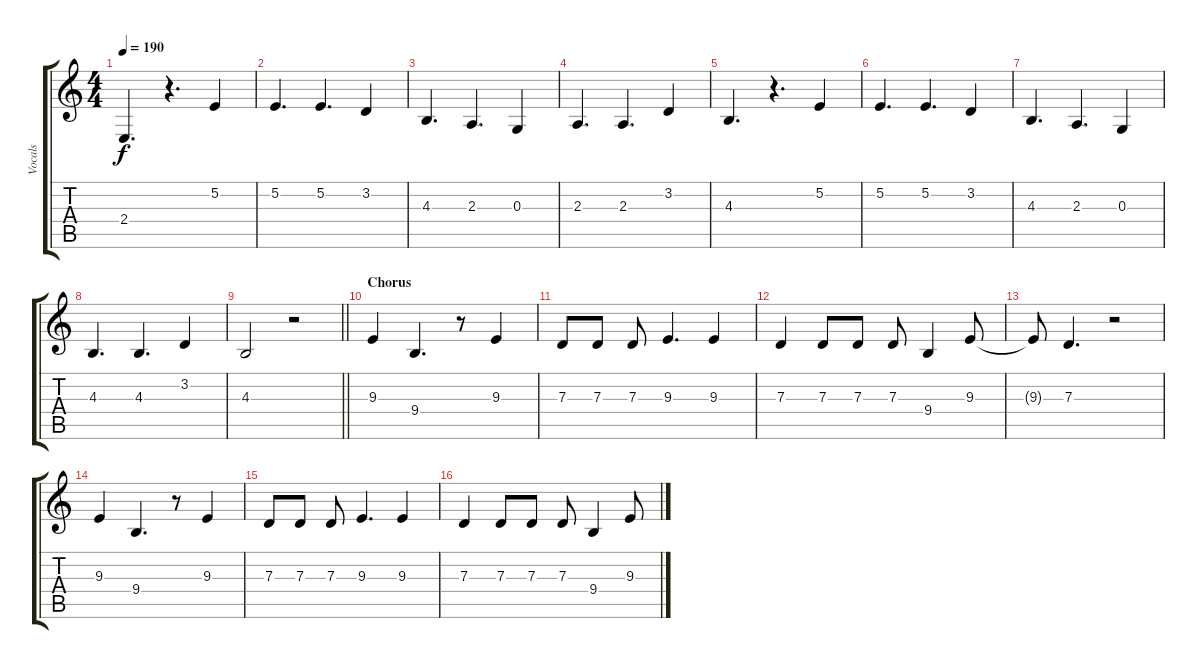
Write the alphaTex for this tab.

\track ("Vocals" "Vocals") {instrument altosax}
\staff {score tabs}
\tuning (E4 B3 G3 D3 A2 E2) {hide}
\ts (4 4)
\tempo 190
\clef g2
\ks c
2.4.4{d dy f} r.4{d} 5.2.4 |
5.2.4{d} 5.2.4{d} 3.2.4 |
4.3.4{d} 2.3.4{d} 0.3.4 |
2.3.4{d} 2.3.4{d} 3.2.4 |
4.3.4{d} r.4{d} 5.2.4 |
5.2.4{d} 5.2.4{d} 3.2.4 |
4.3.4{d} 2.3.4{d} 0.3.4 |
4.3.4{d} 4.3.4{d} 3.2.4 |
\barLineRight lightlight
4.3.2 r.2 |
\section ("" "Chorus")
9.3.4 9.4.4{d} r.8 9.3.4 |
7.3.8 7.3.8 7.3.8 9.3.4{d} 9.3.4 |
7.3.4 7.3.8 7.3.8 7.3.8 9.4.4 9.3.8 |
9.3{t}.8 7.3.4{d} r.2 |
9.3.4 9.4.4{d} r.8 9.3.4 |
7.3.8 7.3.8 7.3.8 9.3.4{d} 9.3.4 |
7.3.4 7.3.8 7.3.8 7.3.8 9.4.4 9.3.8
